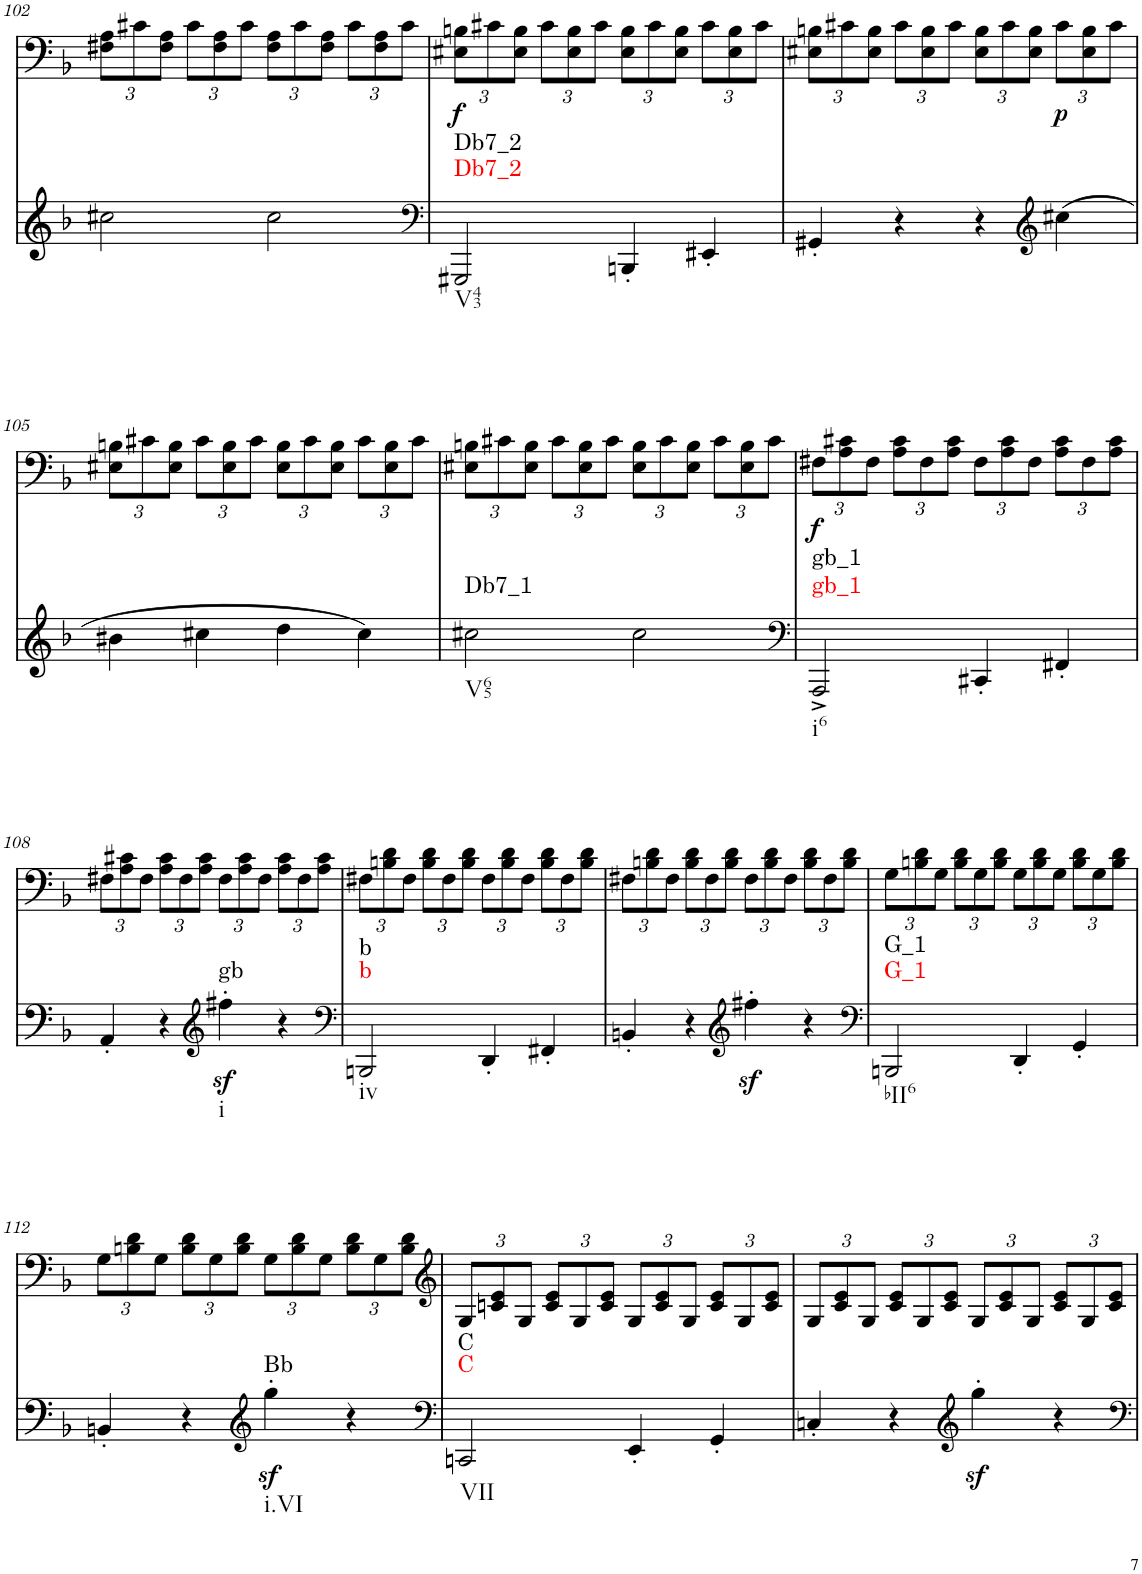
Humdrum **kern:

**kern	**dynam	**harte	**kern	**text	**dynam
*part2	*part2	*part2	*part1	*part1	*part1
*staff2	*staff2	*	*staff1	*staff1	*staff1
*I"piano	*	*	*I"piano	*	*
*I'Pno	*	*	*I'Pno	*	*
!!LO:PB:g=z
*clefG2	*	*	*clefF4	*	*
*k[b-]	*	*	*k[b-]	*	*
*d:	*	*	*d:	*	*
*M4/4	*	*	*M4/4	*	*
*	*	*	*Xbrackettup	*	*
=102	=102	=102	=102	=102	=102
2cc#X\	.	.	12F#X\ 12A\L	.	.
.	.	.	12c#X\	.	.
.	.	.	12F#\ 12A\J	.	.
.	.	.	12c#\L	.	.
.	.	.	12F#\ 12A\	.	.
.	.	.	12c#\J	.	.
2cc#\	.	.	12F#\ 12A\L	.	.
.	.	.	12c#\	.	.
.	.	.	12F#\ 12A\J	.	.
.	.	.	12c#\L	.	.
.	.	.	12F#\ 12A\	.	.
.	.	.	12c#\J	.	.
=103	=103	=103	=103	=103	=103
*clefF4	*	*	*	*	*
!	!	!LO:H:n=1:kt=Db7_2	!	!LO:LY:b	!LO:DY:b
!	!	!LO:H:n=2:kt=Db7_2	!	!	!
2GGG#X/	.	N N	12E#X\ 12Bn\L	f	f
.	.	.	12c#X\	.	.
.	.	.	12E#\ 12B\J	.	.
.	.	.	12c#\L	.	.
.	.	.	12E#\ 12B\	.	.
.	.	.	12c#\J	.	.
4BBBn'/	.	.	12E#\ 12B\L	.	.
.	.	.	12c#\	.	.
.	.	.	12E#\ 12B\J	.	.
4EE#X'/	.	.	12c#\L	.	.
.	.	.	12E#\ 12B\	.	.
.	.	.	12c#\J	.	.
=104	=104	=104	=104	=104	=104
4GG#X'/	.	.	12E#X\ 12Bn\L	.	.
.	.	.	12c#X\	.	.
.	.	.	12E#\ 12B\J	.	.
4r	.	.	12c#\L	.	.
.	.	.	12E#\ 12B\	.	.
.	.	.	12c#\J	.	.
4r	.	.	12E#\ 12B\L	.	.
.	.	.	12c#\	.	.
.	.	.	12E#\ 12B\J	.	.
*clefG2	*	*	*	*	*
!	!	!	!	!LO:LY:b	!LO:DY:b
(4cc#X\	.	.	12c#\L	p	p
.	.	.	12E#\ 12B\	.	.
.	.	.	12c#\J	.	.
!!LO:LB:g=z
=105	=105	=105	=105	=105	=105
4b#X\	.	.	12E#X\ 12Bn\L	.	.
.	.	.	12c#X\	.	.
.	.	.	12E#\ 12B\J	.	.
4cc#X\	.	.	12c#\L	.	.
.	.	.	12E#\ 12B\	.	.
.	.	.	12c#\J	.	.
4dd\	.	.	12E#\ 12B\L	.	.
.	.	.	12c#\	.	.
.	.	.	12E#\ 12B\J	.	.
4cc#\)	.	.	12c#\L	.	.
.	.	.	12E#\ 12B\	.	.
.	.	.	12c#\J	.	.
=106	=106	=106	=106	=106	=106
!	!	!LO:H:kt=Db7_1	!	!	!
2cc#X\	.	N	12E#X\ 12Bn\L	.	.
.	.	.	12c#X\	.	.
.	.	.	12E#\ 12B\J	.	.
.	.	.	12c#\L	.	.
.	.	.	12E#\ 12B\	.	.
.	.	.	12c#\J	.	.
2cc#\	.	.	12E#\ 12B\L	.	.
.	.	.	12c#\	.	.
.	.	.	12E#\ 12B\J	.	.
.	.	.	12c#\L	.	.
.	.	.	12E#\ 12B\	.	.
.	.	.	12c#\J	.	.
=107	=107	=107	=107	=107	=107
*clefF4	*	*	*	*	*
!	!	!LO:H:n=1:kt=gb_1	!	!	!LO:DY:b
!	!	!LO:H:n=2:kt=gb_1	!	!	!
2AAA^/	.	N N	12F#X\L	.	f
.	.	.	12A\ 12c#X\	.	.
.	.	.	12F#\J	.	.
.	.	.	12A\ 12c#\L	.	.
.	.	.	12F#\	.	.
.	.	.	12A\ 12c#\J	.	.
4CC#X'/	.	.	12F#\L	.	.
.	.	.	12A\ 12c#\	.	.
.	.	.	12F#\J	.	.
4FF#X'/	.	.	12A\ 12c#\L	.	.
.	.	.	12F#\	.	.
.	.	.	12A\ 12c#\J	.	.
!!LO:LB:g=z
=108	=108	=108	=108	=108	=108
4AA'/	.	.	12F#X\L	.	.
.	.	.	12A\ 12c#X\	.	.
.	.	.	12F#\J	.	.
4r	.	.	12A\ 12c#\L	.	.
.	.	.	12F#\	.	.
.	.	.	12A\ 12c#\J	.	.
*clefG2	*	*	*	*	*
!	!LO:DY:b	!LO:H:kt=gb	!	!	!
4ff#X'\	sf	N	12F#\L	.	.
.	.	.	12A\ 12c#\	.	.
.	.	.	12F#\J	.	.
4r	.	.	12A\ 12c#\L	.	.
.	.	.	12F#\	.	.
.	.	.	12A\ 12c#\J	.	.
=109	=109	=109	=109	=109	=109
*clefF4	*	*	*	*	*
!	!	!LO:H:n=1:kt=b	!	!	!
!	!	!LO:H:n=2:kt=b	!	!	!
2BBBn/	.	N N	12F#X\L	.	.
.	.	.	12Bn\ 12d\	.	.
.	.	.	12F#\J	.	.
.	.	.	12B\ 12d\L	.	.
.	.	.	12F#\	.	.
.	.	.	12B\ 12d\J	.	.
4DD'/	.	.	12F#\L	.	.
.	.	.	12B\ 12d\	.	.
.	.	.	12F#\J	.	.
4FF#X'/	.	.	12B\ 12d\L	.	.
.	.	.	12F#\	.	.
.	.	.	12B\ 12d\J	.	.
=110	=110	=110	=110	=110	=110
4BBn'/	.	.	12F#X\L	.	.
.	.	.	12Bn\ 12d\	.	.
.	.	.	12F#\J	.	.
4r	.	.	12B\ 12d\L	.	.
.	.	.	12F#\	.	.
.	.	.	12B\ 12d\J	.	.
*clefG2	*	*	*	*	*
4ff#Xz<'\	.	.	12F#\L	.	.
.	.	.	12B\ 12d\	.	.
.	.	.	12F#\J	.	.
4r	.	.	12B\ 12d\L	.	.
.	.	.	12F#\	.	.
.	.	.	12B\ 12d\J	.	.
=111	=111	=111	=111	=111	=111
*clefF4	*	*	*	*	*
!	!	!LO:H:n=1:kt=G_1	!	!	!
!	!	!LO:H:n=2:kt=G_1	!	!	!
2BBBn/	.	N N	12G\L	.	.
.	.	.	12Bn\ 12d\	.	.
.	.	.	12G\J	.	.
!	!	!	!	!LO:LY:b	!
.	.	.	12B\ 12d\L	<	.
.	.	.	12G\	.	.
.	.	.	12B\ 12d\J	.	.
4DD'/	.	.	12G\L	.	.
.	.	.	12B\ 12d\	.	.
.	.	.	12G\J	.	.
4GG'/	.	.	12B\ 12d\L	.	.
.	.	.	12G\	.	.
.	.	.	12B\ 12d\J	.	.
!!LO:LB:g=z
=112	=112	=112	=112	=112	=112
4BBn'/	.	.	12G\L	.	.
.	.	.	12Bn\ 12d\	.	.
.	.	.	12G\J	.	.
4r	.	.	12B\ 12d\L	.	.
.	.	.	12G\	.	.
.	.	.	12B\ 12d\J	.	.
*clefG2	*	*	*	*	*
!	!LO:DY:b	!LO:H:kt=Bb	!	!	!
4gg'\	sf	N	12G\L	.	.
.	.	.	12B\ 12d\	.	.
.	.	.	12G\J	.	.
4r	.	.	12B\ 12d\L	.	.
.	.	.	12G\	.	.
.	.	.	12B\ 12d\J	.	.
=113	=113	=113	=113	=113	=113
*clefF4	*	*	*clefG2	*	*
!	!	!LO:H:n=1:kt=C	!	!	!
!	!	!LO:H:n=2:kt=C	!	!	!
2CCn/	.	N N	12G/L	.	.
.	.	.	12cn/ 12e/	.	.
.	.	.	12G/J	.	.
.	.	.	12c/ 12e/L	.	.
.	.	.	12G/	.	.
.	.	.	12c/ 12e/J	.	.
4EE'/	.	.	12G/L	.	.
.	.	.	12c/ 12e/	.	.
.	.	.	12G/J	.	.
4GG'/	.	.	12c/ 12e/L	.	.
.	.	.	12G/	.	.
.	.	.	12c/ 12e/J	.	.
=114	=114	=114	=114	=114	=114
4Cn'/	.	.	12G/L	.	.
.	.	.	12c/ 12e/	.	.
.	.	.	12G/J	.	.
4r	.	.	12c/ 12e/L	.	.
.	.	.	12G/	.	.
.	.	.	12c/ 12e/J	.	.
*clefG2	*	*	*	*	*
4ggz<'\	.	.	12G/L	.	.
.	.	.	12c/ 12e/	.	.
.	.	.	12G/J	.	.
4r	.	.	12c/ 12e/L	.	.
.	.	.	12G/	.	.
.	.	.	12c/ 12e/J	.	.
=	=	=	=	=	=
*-	*-	*-	*-	*-	*-
